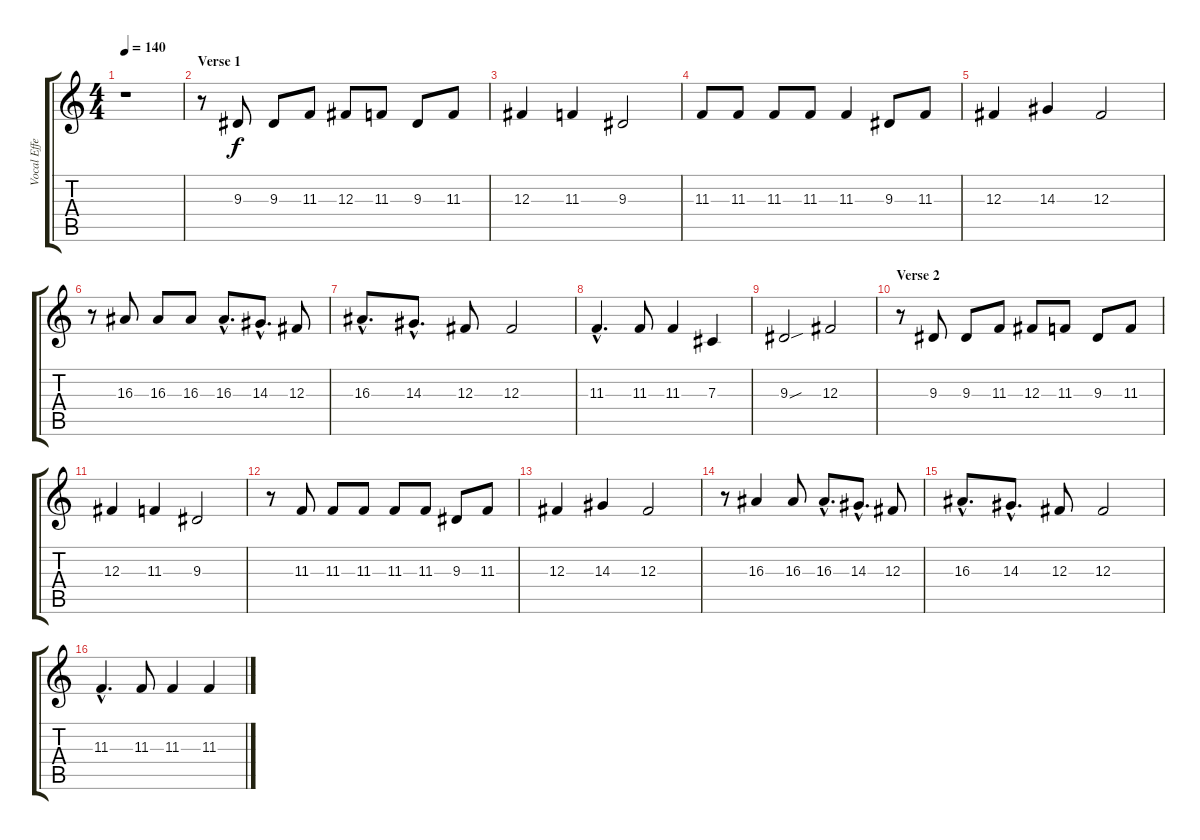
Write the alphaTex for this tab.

\track ("Vocal Effect" "Vocal Effe") {instrument choiraahs}
\staff {score tabs}
\tuning (Eb4 Bb3 Gb3 Db3 Ab2 Eb2) {hide}
\ts (4 4)
\tempo 140
\clef g2
\ks c
r.1{dy f} |
\section ("" "Verse 1")
r.8 9.3.8 9.3.8 11.3.8 12.3.8 11.3.8 9.3.8 11.3.8 |
12.3.4 11.3.4 9.3.2 |
11.3.8 11.3.8 11.3.8 11.3.8 11.3.4 9.3.8 11.3.8 |
12.3.4 14.3.4 12.3.2 |
r.8 16.3.8 16.3.8 16.3.8 16.3{hac}.8{d} 14.3{hac}.8{d} 12.3.8 |
16.3{hac}.8{d} 14.3{hac}.8{d} 12.3.8 12.3.2 |
11.3{hac}.4{d} 11.3.8 11.3.4 7.3.4 |
9.3{sou}.2 12.3.2 |
\section ("" "Verse 2")
r.8 9.3.8 9.3.8 11.3.8 12.3.8 11.3.8 9.3.8 11.3.8 |
12.3.4 11.3.4 9.3.2 |
r.8 11.3.8 11.3.8 11.3.8 11.3.8 11.3.8 9.3.8 11.3.8 |
12.3.4 14.3.4 12.3.2 |
r.8 16.3.4 16.3.8 16.3{hac}.8{d} 14.3{hac}.8{d} 12.3.8 |
16.3{hac}.8{d} 14.3{hac}.8{d} 12.3.8 12.3.2 |
11.3{hac}.4{d} 11.3.8 11.3.4 11.3.4
